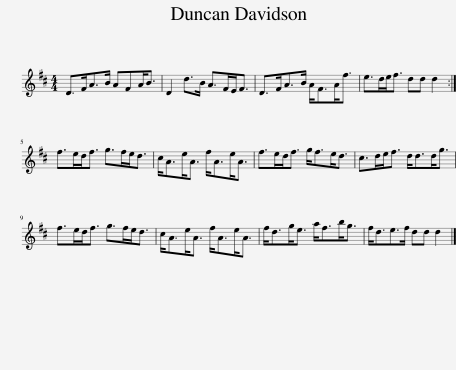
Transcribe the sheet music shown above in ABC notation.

X:1
L:1/8
M:4/4
I:linebreak $
K:D
V:1 treble
V:1
 D>FA>B AFA<B | D2 d>B A>FE<F | D>FA>B A<FA<f | e>de<f dd d2 :|$ f>ed<f g>fe<d | %5
 c<Ae<A f<Ae<A | f>ed<f g<fe<d | c>de<f d<dd<g |$ f>ed<f g>fe<d | c<Ae<A f<Ae<A | %10
 f<dg<e a<fb<g | f<de>f dd d2 |] %12
